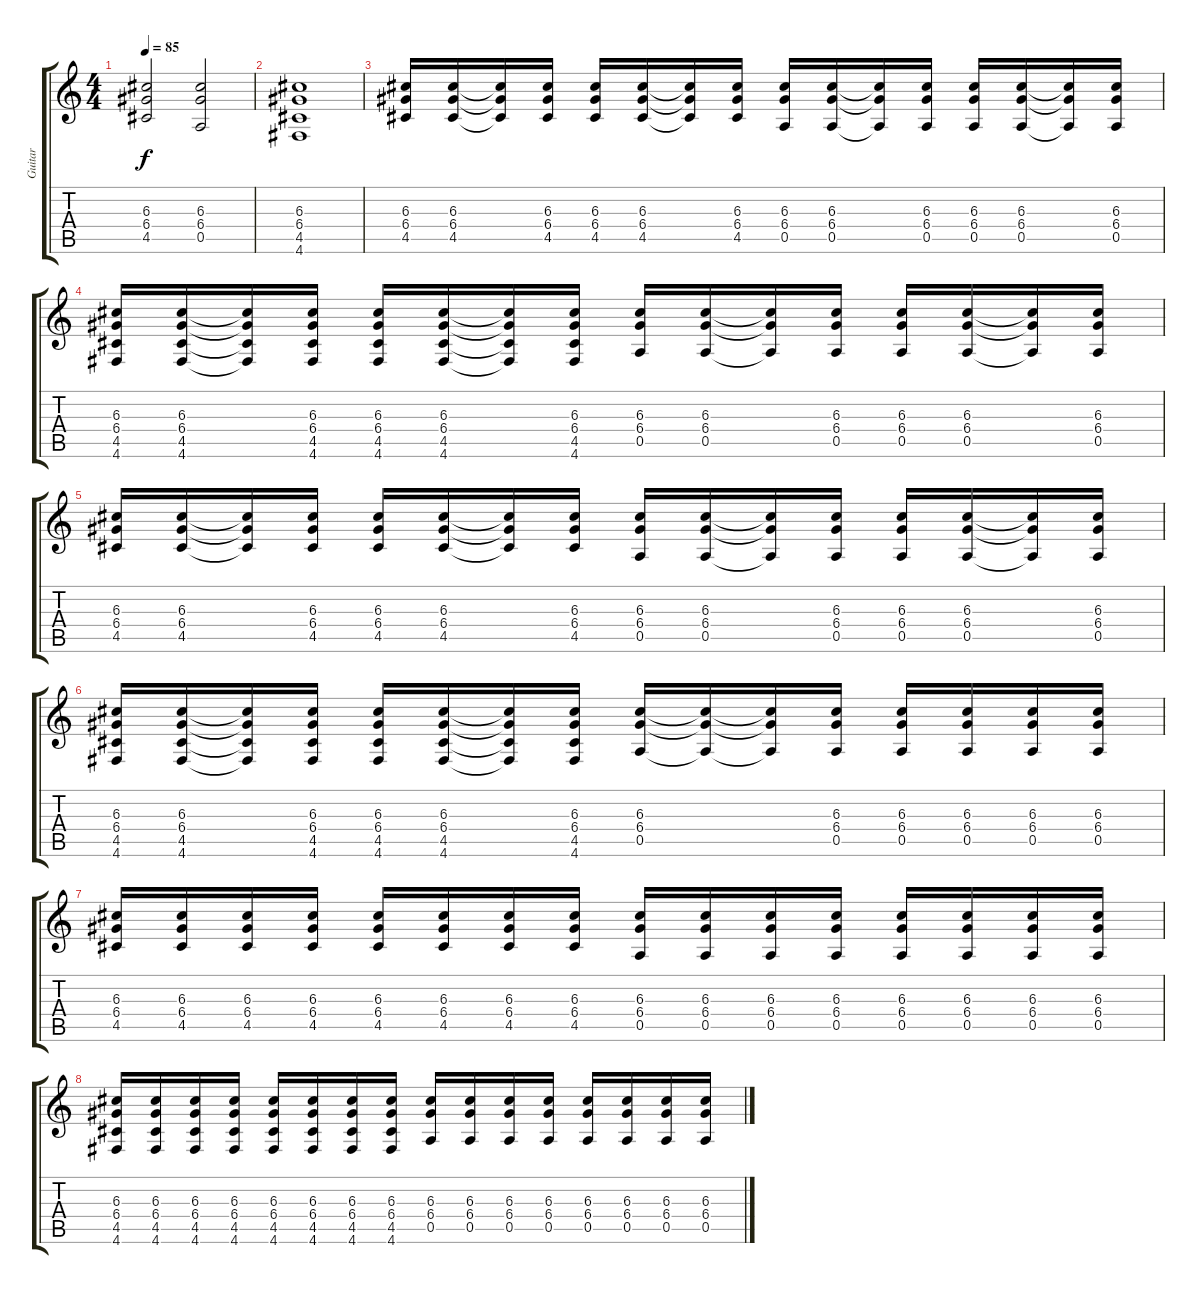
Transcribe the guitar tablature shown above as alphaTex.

\track ("Guitar " "Guitar ") {instrument overdrivenguitar}
\staff {score tabs}
\tuning (E4 B3 G3 D3 A2 D2) {hide}
\ts (4 4)
\tempo 85
\clef g2
\ks c
(6.3 6.4 4.5).2{dy f} (6.3 6.4 0.5).2 |
(6.3 6.4 4.5 4.6).1 |
(6.3 6.4 4.5).16 (6.3 6.4 4.5).16 (6.3{t} 6.4{t} 4.5{t}).16 (6.3 6.4 4.5).16 (6.3 6.4 4.5).16 (6.3 6.4 4.5).16 (6.3{t} 6.4{t} 4.5{t}).16 (6.3 6.4 4.5).16 (6.3 6.4 0.5).16 (6.3 6.4 0.5).16 (6.3{t} 6.4{t} 0.5{t}).16 (6.3 6.4 0.5).16 (6.3 6.4 0.5).16 (6.3 6.4 0.5).16 (6.3{t} 6.4{t} 0.5{t}).16 (6.3 6.4 0.5).16 |
(6.3 6.4 4.5 4.6).16 (6.3 6.4 4.5 4.6).16 (6.3{t} 6.4{t} 4.5{t} 4.6{t}).16 (6.3 6.4 4.5 4.6).16 (6.3 6.4 4.5 4.6).16 (6.3 6.4 4.5 4.6).16 (6.3{t} 6.4{t} 4.5{t} 4.6{t}).16 (6.3 6.4 4.5 4.6).16 (6.3 6.4 0.5).16 (6.3 6.4 0.5).16 (6.3{t} 6.4{t} 0.5{t}).16 (6.3 6.4 0.5).16 (6.3 6.4 0.5).16 (6.3 6.4 0.5).16 (6.3{t} 6.4{t} 0.5{t}).16 (6.3 6.4 0.5).16 |
(6.3 6.4 4.5).16 (6.3 6.4 4.5).16 (6.3{t} 6.4{t} 4.5{t}).16 (6.3 6.4 4.5).16 (6.3 6.4 4.5).16 (6.3 6.4 4.5).16 (6.3{t} 6.4{t} 4.5{t}).16 (6.3 6.4 4.5).16 (6.3 6.4 0.5).16 (6.3 6.4 0.5).16 (6.3{t} 6.4{t} 0.5{t}).16 (6.3 6.4 0.5).16 (6.3 6.4 0.5).16 (6.3 6.4 0.5).16 (6.3{t} 6.4{t} 0.5{t}).16 (6.3 6.4 0.5).16 |
(6.3 6.4 4.5 4.6).16 (6.3 6.4 4.5 4.6).16 (6.3{t} 6.4{t} 4.5{t} 4.6{t}).16 (6.3 6.4 4.5 4.6).16 (6.3 6.4 4.5 4.6).16 (6.3 6.4 4.5 4.6).16 (6.3{t} 6.4{t} 4.5{t} 4.6{t}).16 (6.3 6.4 4.5 4.6).16 (6.3 6.4 0.5).16 (6.3{t} 6.4{t} 0.5{t}).16 (6.3{t} 6.4{t} 0.5{t}).16 (6.3 6.4 0.5).16 (6.3 6.4 0.5).16 (6.3 6.4 0.5).16 (6.3 6.4 0.5).16 (6.3 6.4 0.5).16 |
(6.3 6.4 4.5).16 (6.3 6.4 4.5).16 (6.3 6.4 4.5).16 (6.3 6.4 4.5).16 (6.3 6.4 4.5).16 (6.3 6.4 4.5).16 (6.3 6.4 4.5).16 (6.3 6.4 4.5).16 (6.3 6.4 0.5).16 (6.3 6.4 0.5).16 (6.3 6.4 0.5).16 (6.3 6.4 0.5).16 (6.3 6.4 0.5).16 (6.3 6.4 0.5).16 (6.3 6.4 0.5).16 (6.3 6.4 0.5).16 |
(6.3 6.4 4.5 4.6).16 (6.3 6.4 4.5 4.6).16 (6.3 6.4 4.5 4.6).16 (6.3 6.4 4.5 4.6).16 (6.3 6.4 4.5 4.6).16 (6.3 6.4 4.5 4.6).16 (6.3 6.4 4.5 4.6).16 (6.3 6.4 4.5 4.6).16 (6.3 6.4 0.5).16 (6.3 6.4 0.5).16 (6.3 6.4 0.5).16 (6.3 6.4 0.5).16 (6.3 6.4 0.5).16 (6.3 6.4 0.5).16 (6.3 6.4 0.5).16 (6.3 6.4 0.5).16
